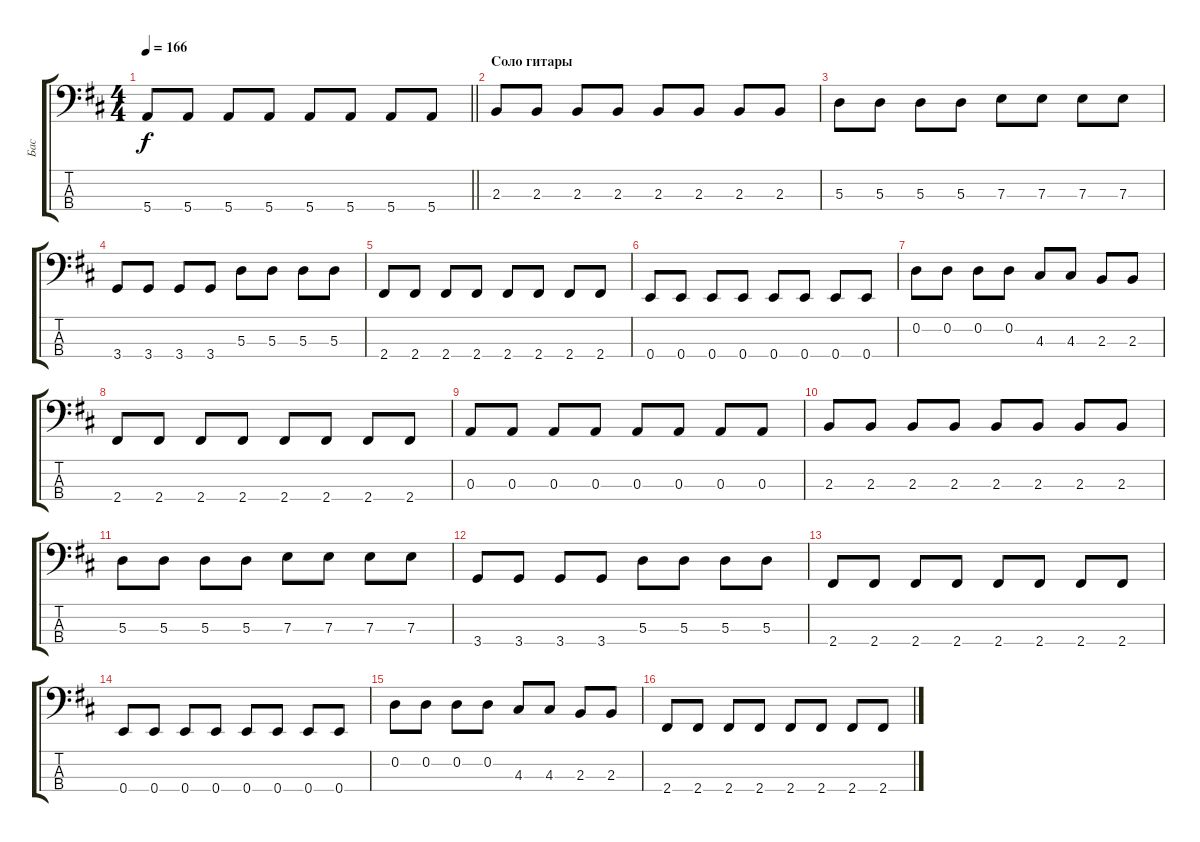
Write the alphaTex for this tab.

\track ("Бас" "Бас") {instrument electricbassfinger}
\staff {score tabs}
\tuning (G2 D2 A1 E1) {hide}
\ts (4 4)
\tempo 166
\clef f4
\barLineRight lightlight
\ks bminor
5.4.8{dy f} 5.4.8 5.4.8 5.4.8 5.4.8 5.4.8 5.4.8 5.4.8 |
\section ("" "Соло гитары")
2.3.8 2.3.8 2.3.8 2.3.8 2.3.8 2.3.8 2.3.8 2.3.8 |
5.3.8 5.3.8 5.3.8 5.3.8 7.3.8 7.3.8 7.3.8 7.3.8 |
3.4.8 3.4.8 3.4.8 3.4.8 5.3.8 5.3.8 5.3.8 5.3.8 |
2.4.8 2.4.8 2.4.8 2.4.8 2.4.8 2.4.8 2.4.8 2.4.8 |
0.4.8 0.4.8 0.4.8 0.4.8 0.4.8 0.4.8 0.4.8 0.4.8 |
0.2.8 0.2.8 0.2.8 0.2.8 4.3.8 4.3.8 2.3.8 2.3.8 |
2.4.8 2.4.8 2.4.8 2.4.8 2.4.8 2.4.8 2.4.8 2.4.8 |
0.3.8 0.3.8 0.3.8 0.3.8 0.3.8 0.3.8 0.3.8 0.3.8 |
2.3.8 2.3.8 2.3.8 2.3.8 2.3.8 2.3.8 2.3.8 2.3.8 |
5.3.8 5.3.8 5.3.8 5.3.8 7.3.8 7.3.8 7.3.8 7.3.8 |
3.4.8 3.4.8 3.4.8 3.4.8 5.3.8 5.3.8 5.3.8 5.3.8 |
2.4.8 2.4.8 2.4.8 2.4.8 2.4.8 2.4.8 2.4.8 2.4.8 |
0.4.8 0.4.8 0.4.8 0.4.8 0.4.8 0.4.8 0.4.8 0.4.8 |
0.2.8 0.2.8 0.2.8 0.2.8 4.3.8 4.3.8 2.3.8 2.3.8 |
2.4.8 2.4.8 2.4.8 2.4.8 2.4.8 2.4.8 2.4.8 2.4.8
